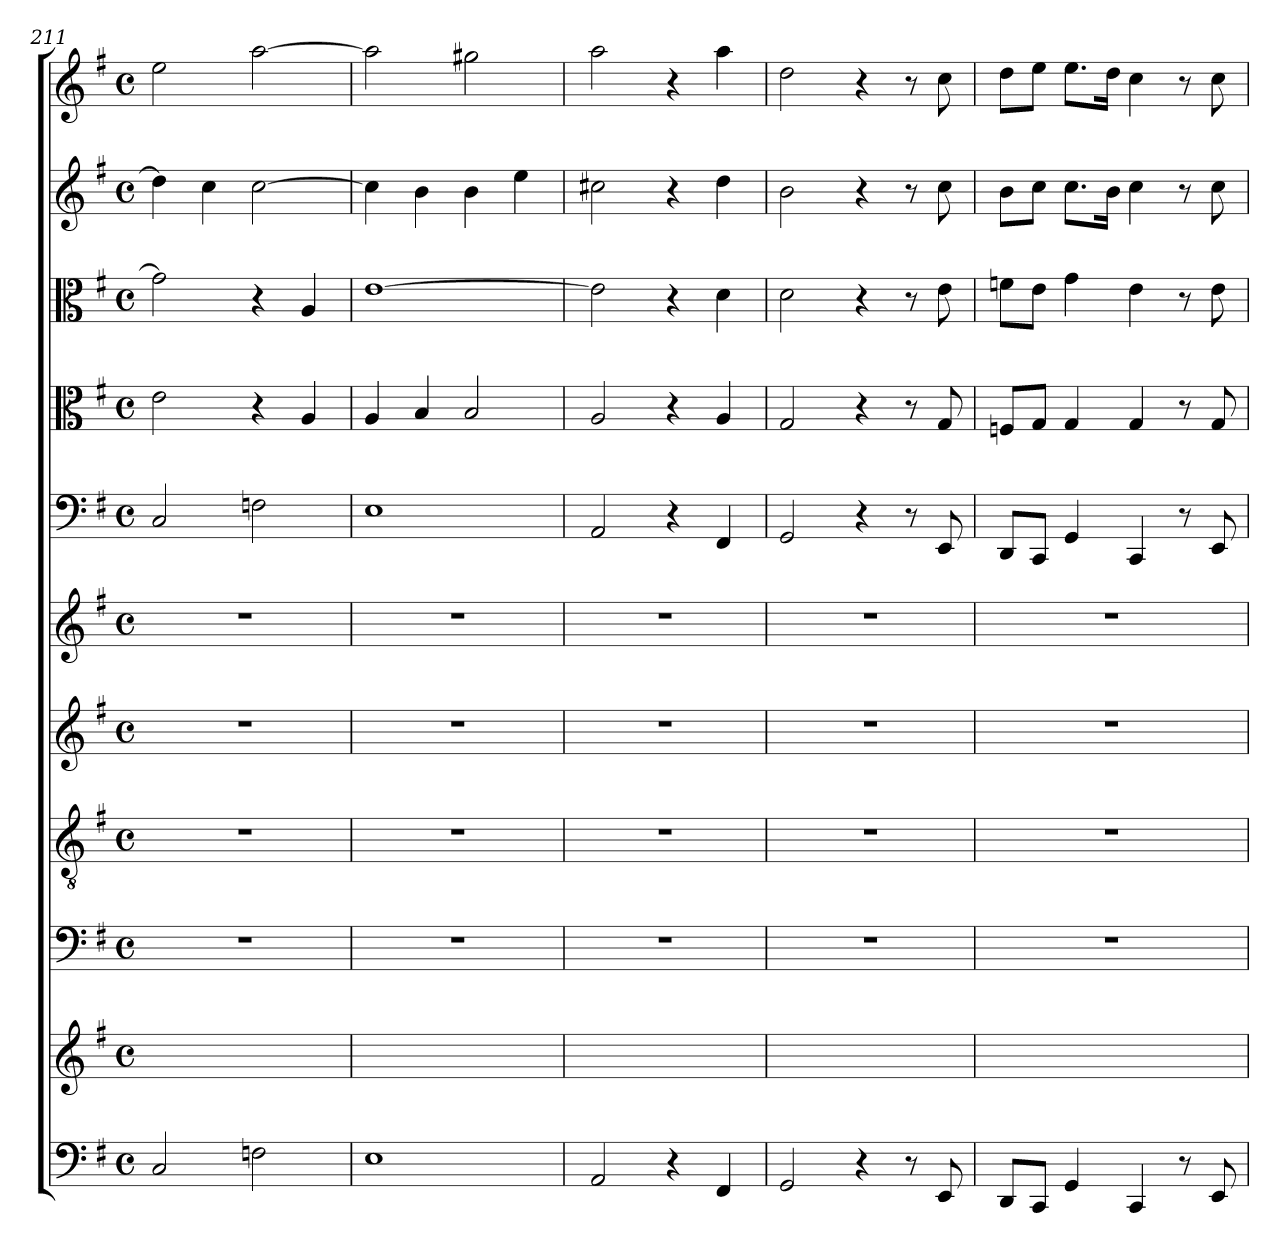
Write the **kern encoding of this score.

**kern	**kern	**kern	**kern	**kern	**kern	**kern	**kern	**kern	**kern	**kern
*part11	*part10	*part9	*part8	*part7	*part6	*part5	*part4	*part3	*part2	*part1
*staff11	*staff10	*staff9	*staff8	*staff7	*staff6	*staff5	*staff4	*staff3	*staff2	*staff1
*clefF4	*clefG2	*clefF4	*clefGv2	*clefG2	*clefG2	*clefF4	*clefC3	*clefC3	*clefG2	*clefG2
*k[f#]	*k[f#]	*k[f#]	*k[f#]	*k[f#]	*k[f#]	*k[f#]	*k[f#]	*k[f#]	*k[f#]	*k[f#]
*G:	*G:	*G:	*G:	*G:	*G:	*G:	*G:	*G:	*G:	*G:
*M4/4	*M4/4	*M4/4	*M4/4	*M4/4	*M4/4	*M4/4	*M4/4	*M4/4	*M4/4	*M4/4
*met(c)	*met(c)	*met(c)	*met(c)	*met(c)	*met(c)	*met(c)	*met(c)	*met(c)	*met(c)	*met(c)
=211	=211	=211	=211	=211	=211	=211	=211	=211	=211	=211
2C/	1ryy	1r	1r	1r	1r	2C/	2e\	2g\]	4dd\]	2ee\
.	.	.	.	.	.	.	.	.	4cc\	.
2Fn\	.	.	.	.	.	2Fn\	4r	4r	[2cc\	[2aa\
.	.	.	.	.	.	.	4A/	4A/	.	.
=212	=212	=212	=212	=212	=212	=212	=212	=212	=212	=212
1E	1ryy	1r	1r	1r	1r	1E	4A/	[1e	4cc\]	2aa\]
.	.	.	.	.	.	.	4B/	.	4b\	.
.	.	.	.	.	.	.	2B/	.	4b\	2gg#X\
.	.	.	.	.	.	.	.	.	4ee\	.
=213	=213	=213	=213	=213	=213	=213	=213	=213	=213	=213
2AA/	1ryy	1r	1r	1r	1r	2AA/	2A/	2e\]	2cc#X\	2aa\
4r	.	.	.	.	.	4r	4r	4r	4r	4r
4FF#/	.	.	.	.	.	4FF#/	4A/	4d\	4dd\	4aa\
=214	=214	=214	=214	=214	=214	=214	=214	=214	=214	=214
2GG/	1ryy	1r	1r	1r	1r	2GG/	2G/	2d\	2b\	2dd\
4r	.	.	.	.	.	4r	4r	4r	4r	4r
8r	.	.	.	.	.	8r	8r	8r	8r	8r
8EE/	.	.	.	.	.	8EE/	8G/	8e\	8cc\	8cc\
!!LO:PB:g=z
=215	=215	=215	=215	=215	=215	=215	=215	=215	=215	=215
8DD/L	1ryy	1r	1r	1r	1r	8DD/L	8Fn/L	8fn\L	8b\L	8dd\L
8CC/J	.	.	.	.	.	8CC/J	8G/J	8e\J	8cc\J	8ee\J
4GG/	.	.	.	.	.	4GG/	4G/	4g\	8.cc\L	8.ee\L
.	.	.	.	.	.	.	.	.	16b\Jk	16dd\Jk
4CC/	.	.	.	.	.	4CC/	4G/	4e\	4cc\	4cc\
8r	.	.	.	.	.	8r	8r	8r	8r	8r
8EE/	.	.	.	.	.	8EE/	8G/	8e\	8cc\	8cc\
=	=	=	=	=	=	=	=	=	=	=
*-	*-	*-	*-	*-	*-	*-	*-	*-	*-	*-
